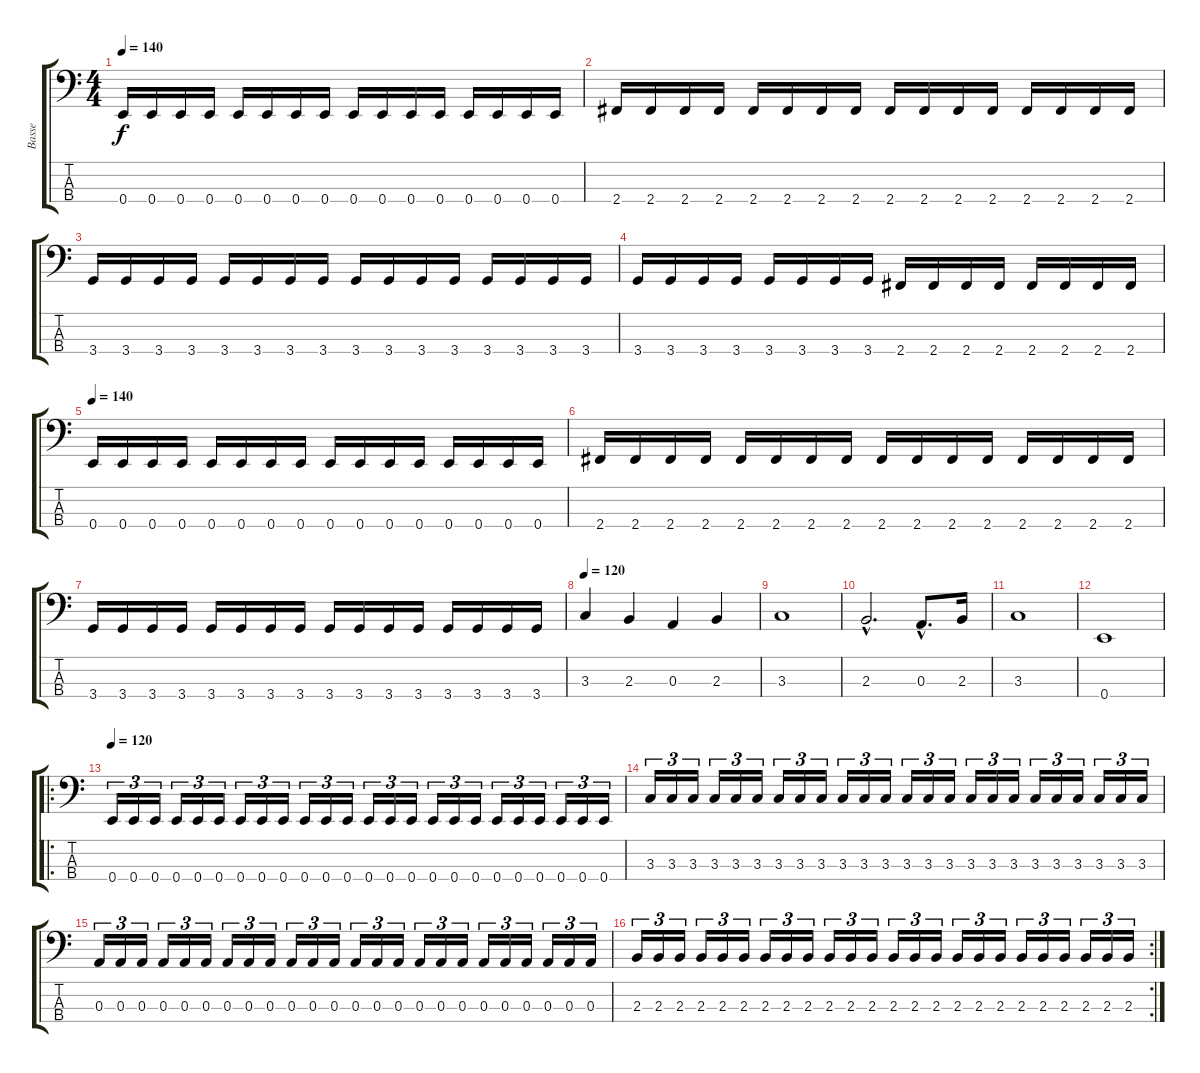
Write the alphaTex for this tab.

\track ("Basse" "Basse") {instrument electricbassfinger}
\staff {score tabs}
\tuning (G2 D2 A1 E1) {hide}
\ts (4 4)
\tempo 140
\clef f4
\ks c
0.4.16{dy f} 0.4.16 0.4.16 0.4.16 0.4.16 0.4.16 0.4.16 0.4.16 0.4.16 0.4.16 0.4.16 0.4.16 0.4.16 0.4.16 0.4.16 0.4.16 |
2.4.16 2.4.16 2.4.16 2.4.16 2.4.16 2.4.16 2.4.16 2.4.16 2.4.16 2.4.16 2.4.16 2.4.16 2.4.16 2.4.16 2.4.16 2.4.16 |
3.4.16 3.4.16 3.4.16 3.4.16 3.4.16 3.4.16 3.4.16 3.4.16 3.4.16 3.4.16 3.4.16 3.4.16 3.4.16 3.4.16 3.4.16 3.4.16 |
3.4.16 3.4.16 3.4.16 3.4.16 3.4.16 3.4.16 3.4.16 3.4.16 2.4.16 2.4.16 2.4.16 2.4.16 2.4.16 2.4.16 2.4.16 2.4.16 |
\tempo 140
0.4.16 0.4.16 0.4.16 0.4.16 0.4.16 0.4.16 0.4.16 0.4.16 0.4.16 0.4.16 0.4.16 0.4.16 0.4.16 0.4.16 0.4.16 0.4.16 |
2.4.16 2.4.16 2.4.16 2.4.16 2.4.16 2.4.16 2.4.16 2.4.16 2.4.16 2.4.16 2.4.16 2.4.16 2.4.16 2.4.16 2.4.16 2.4.16 |
3.4.16 3.4.16 3.4.16 3.4.16 3.4.16 3.4.16 3.4.16 3.4.16 3.4.16 3.4.16 3.4.16 3.4.16 3.4.16 3.4.16 3.4.16 3.4.16 |
\tempo 120
3.3.4 2.3.4 0.3.4 2.3.4 |
3.3.1 |
2.3{hac}.2{d} 0.3{hac}.8{d} 2.3.16 |
3.3.1 |
0.4.1 |
\ro
\tempo 120
0.4.16{tu (3 2)} 0.4.16{tu (3 2)} 0.4.16{tu (3 2)} 0.4.16{tu (3 2)} 0.4.16{tu (3 2)} 0.4.16{tu (3 2)} 0.4.16{tu (3 2)} 0.4.16{tu (3 2)} 0.4.16{tu (3 2)} 0.4.16{tu (3 2)} 0.4.16{tu (3 2)} 0.4.16{tu (3 2)} 0.4.16{tu (3 2)} 0.4.16{tu (3 2)} 0.4.16{tu (3 2)} 0.4.16{tu (3 2)} 0.4.16{tu (3 2)} 0.4.16{tu (3 2)} 0.4.16{tu (3 2)} 0.4.16{tu (3 2)} 0.4.16{tu (3 2)} 0.4.16{tu (3 2)} 0.4.16{tu (3 2)} 0.4.16{tu (3 2)} |
3.3.16{tu (3 2)} 3.3.16{tu (3 2)} 3.3.16{tu (3 2)} 3.3.16{tu (3 2)} 3.3.16{tu (3 2)} 3.3.16{tu (3 2)} 3.3.16{tu (3 2)} 3.3.16{tu (3 2)} 3.3.16{tu (3 2)} 3.3.16{tu (3 2)} 3.3.16{tu (3 2)} 3.3.16{tu (3 2)} 3.3.16{tu (3 2)} 3.3.16{tu (3 2)} 3.3.16{tu (3 2)} 3.3.16{tu (3 2)} 3.3.16{tu (3 2)} 3.3.16{tu (3 2)} 3.3.16{tu (3 2)} 3.3.16{tu (3 2)} 3.3.16{tu (3 2)} 3.3.16{tu (3 2)} 3.3.16{tu (3 2)} 3.3.16{tu (3 2)} |
0.3.16{tu (3 2)} 0.3.16{tu (3 2)} 0.3.16{tu (3 2)} 0.3.16{tu (3 2)} 0.3.16{tu (3 2)} 0.3.16{tu (3 2)} 0.3.16{tu (3 2)} 0.3.16{tu (3 2)} 0.3.16{tu (3 2)} 0.3.16{tu (3 2)} 0.3.16{tu (3 2)} 0.3.16{tu (3 2)} 0.3.16{tu (3 2)} 0.3.16{tu (3 2)} 0.3.16{tu (3 2)} 0.3.16{tu (3 2)} 0.3.16{tu (3 2)} 0.3.16{tu (3 2)} 0.3.16{tu (3 2)} 0.3.16{tu (3 2)} 0.3.16{tu (3 2)} 0.3.16{tu (3 2)} 0.3.16{tu (3 2)} 0.3.16{tu (3 2)} |
\rc 2
2.3.16{tu (3 2)} 2.3.16{tu (3 2)} 2.3.16{tu (3 2)} 2.3.16{tu (3 2)} 2.3.16{tu (3 2)} 2.3.16{tu (3 2)} 2.3.16{tu (3 2)} 2.3.16{tu (3 2)} 2.3.16{tu (3 2)} 2.3.16{tu (3 2)} 2.3.16{tu (3 2)} 2.3.16{tu (3 2)} 2.3.16{tu (3 2)} 2.3.16{tu (3 2)} 2.3.16{tu (3 2)} 2.3.16{tu (3 2)} 2.3.16{tu (3 2)} 2.3.16{tu (3 2)} 2.3.16{tu (3 2)} 2.3.16{tu (3 2)} 2.3.16{tu (3 2)} 2.3.16{tu (3 2)} 2.3.16{tu (3 2)} 2.3.16{tu (3 2)}
